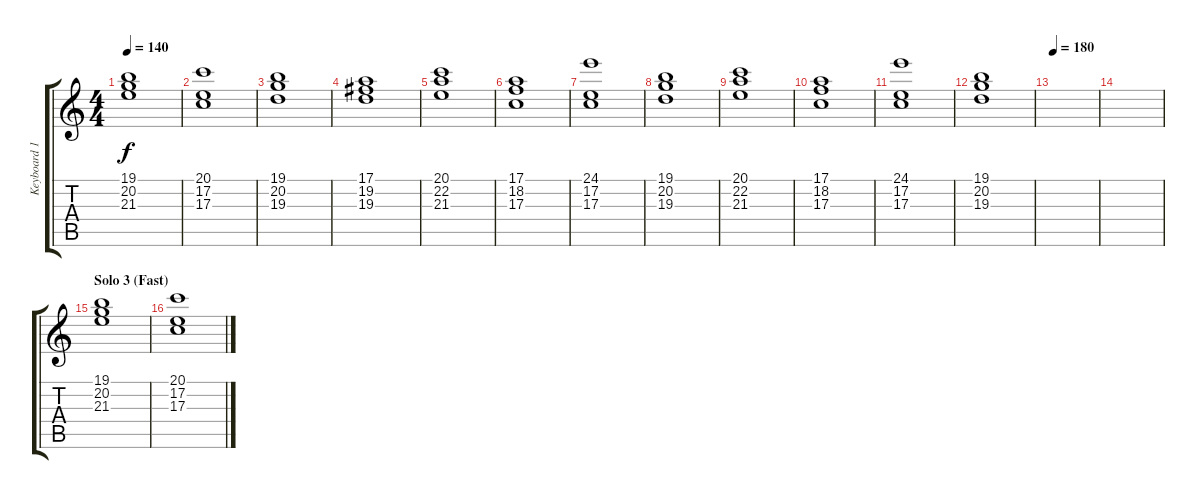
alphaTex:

\track ("Keyboard 1" "Keyboard 1") {instrument stringensemble1}
\staff {score tabs}
\tuning (E4 B3 G3 D3 A2 E2) {hide}
\ts (4 4)
\tempo 140
\clef g2
\ks c
(19.1 20.2 21.3).1{dy f} |
(20.1 17.2 17.3).1 |
(19.1 20.2 19.3).1 |
(17.1 19.2 19.3).1 |
(20.1 22.2 21.3).1 |
(17.1 18.2 17.3).1 |
(24.1 17.2 17.3).1 |
(19.1 20.2 19.3).1 |
(20.1 22.2 21.3).1 |
(17.1 18.2 17.3).1 |
(24.1 17.2 17.3).1 |
(19.1 20.2 19.3).1 |
\tempo 180
|
|
\section ("" "Solo 3 (Fast)")
(19.1 20.2 21.3).1 |
(20.1 17.2 17.3).1
